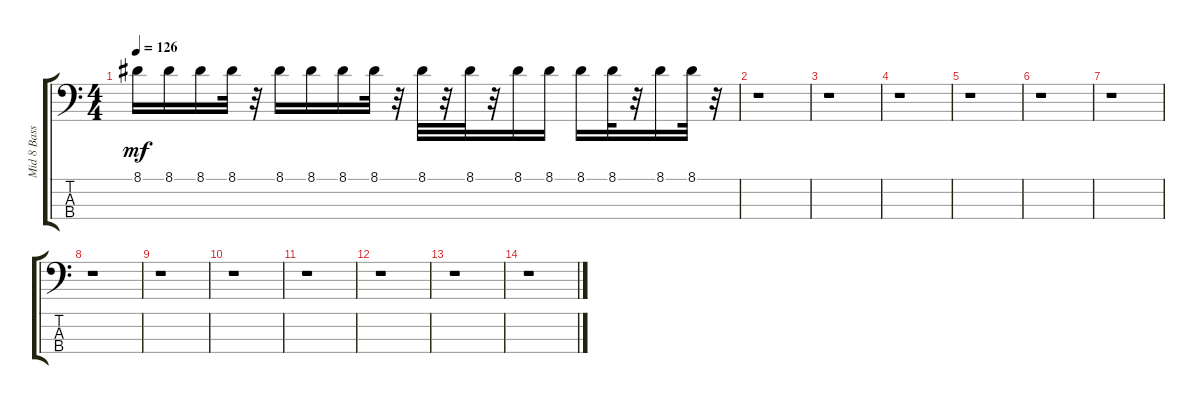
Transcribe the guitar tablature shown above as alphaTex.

\track ("Mid 8 Bass" "Mid 8 Bass") {instrument synthbass1}
\staff {score tabs}
\tuning (G2 D2 A1 E1) {hide}
\ts (4 4)
\tempo 126
\clef f4
\ks c
8.1.16{dy mf} 8.1.16 8.1.16 8.1.32 r.32 8.1.16 8.1.16 8.1.16 8.1.32 r.32 8.1.32 r.32 8.1.32 r.32 8.1.16 8.1.16 8.1.16 8.1.32 r.32 8.1.16 8.1.32 r.32 |
r.1 |
r.1 |
r.1 |
r.1 |
r.1 |
r.1 |
r.1 |
r.1 |
r.1 |
r.1 |
r.1 |
r.1 |
r.1
